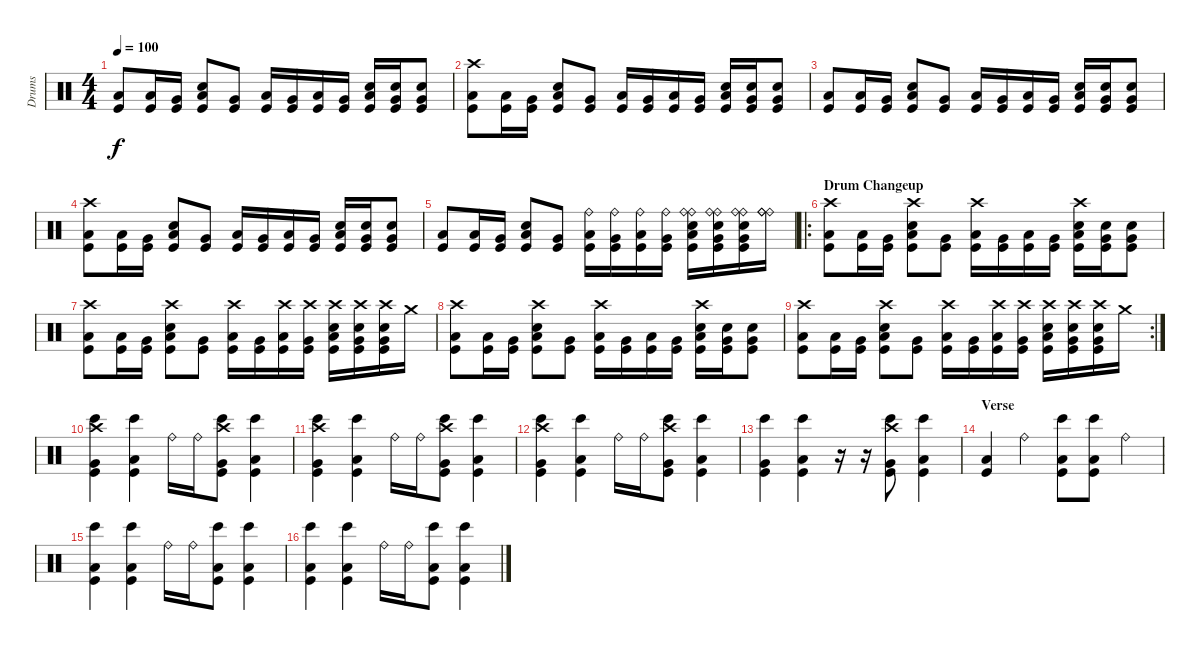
\track ("Drums" "Drums") {instrument percussion}
\staff {score}
\articulation defaults
\ts (4 4)
\tempo 100
\clef neutral
\ks c
("Low Floor Tom (hit)" "Kick (hit)").8{dy f} ("Low Floor Tom (hit)" "Kick (hit)").16 ("Very Low Tom (hit)" "Kick (hit)").16 ("Electric Snare (hit)" "Low Floor Tom (hit)" "Kick (hit)").8 ("Very Low Tom (hit)" "Kick (hit)").8 ("Low Floor Tom (hit)" "Kick (hit)").16 ("Very Low Tom (hit)" "Kick (hit)").16 ("Low Floor Tom (hit)" "Kick (hit)").16 ("Very Low Tom (hit)" "Kick (hit)").16 ("Electric Snare (hit)" "Low Floor Tom (hit)" "Kick (hit)").16 ("Electric Snare (hit)" "Very Low Tom (hit)" "Kick (hit)").16 ("Electric Snare (hit)" "Very Low Tom (hit)" "Kick (hit)").8 |
("Crash high (hit)" "Low Floor Tom (hit)" "Kick (hit)").8 ("Low Floor Tom (hit)" "Kick (hit)").16 ("Very Low Tom (hit)" "Kick (hit)").16 ("Electric Snare (hit)" "Low Floor Tom (hit)" "Kick (hit)").8 ("Very Low Tom (hit)" "Kick (hit)").8 ("Low Floor Tom (hit)" "Kick (hit)").16 ("Very Low Tom (hit)" "Kick (hit)").16 ("Low Floor Tom (hit)" "Kick (hit)").16 ("Very Low Tom (hit)" "Kick (hit)").16 ("Electric Snare (hit)" "Low Floor Tom (hit)" "Kick (hit)").16 ("Electric Snare (hit)" "Very Low Tom (hit)" "Kick (hit)").16 ("Electric Snare (hit)" "Very Low Tom (hit)" "Kick (hit)").8 |
("Low Floor Tom (hit)" "Kick (hit)").8 ("Low Floor Tom (hit)" "Kick (hit)").16 ("Very Low Tom (hit)" "Kick (hit)").16 ("Electric Snare (hit)" "Low Floor Tom (hit)" "Kick (hit)").8 ("Very Low Tom (hit)" "Kick (hit)").8 ("Low Floor Tom (hit)" "Kick (hit)").16 ("Very Low Tom (hit)" "Kick (hit)").16 ("Low Floor Tom (hit)" "Kick (hit)").16 ("Very Low Tom (hit)" "Kick (hit)").16 ("Electric Snare (hit)" "Low Floor Tom (hit)" "Kick (hit)").16 ("Electric Snare (hit)" "Very Low Tom (hit)" "Kick (hit)").16 ("Electric Snare (hit)" "Very Low Tom (hit)" "Kick (hit)").8 |
("Crash high (hit)" "Low Floor Tom (hit)" "Kick (hit)").8 ("Low Floor Tom (hit)" "Kick (hit)").16 ("Very Low Tom (hit)" "Kick (hit)").16 ("Electric Snare (hit)" "Low Floor Tom (hit)" "Kick (hit)").8 ("Very Low Tom (hit)" "Kick (hit)").8 ("Low Floor Tom (hit)" "Kick (hit)").16 ("Very Low Tom (hit)" "Kick (hit)").16 ("Low Floor Tom (hit)" "Kick (hit)").16 ("Very Low Tom (hit)" "Kick (hit)").16 ("Electric Snare (hit)" "Low Floor Tom (hit)" "Kick (hit)").16 ("Electric Snare (hit)" "Very Low Tom (hit)" "Kick (hit)").16 ("Electric Snare (hit)" "Very Low Tom (hit)" "Kick (hit)").8 |
("Low Floor Tom (hit)" "Kick (hit)").8 ("Low Floor Tom (hit)" "Kick (hit)").16 ("Very Low Tom (hit)" "Kick (hit)").16 ("Electric Snare (hit)" "Low Floor Tom (hit)" "Kick (hit)").8 ("Very Low Tom (hit)" "Kick (hit)").8 ("Ride (bell)" "Low Floor Tom (hit)" "Kick (hit)").16 ("Ride (bell)" "Very Low Tom (hit)" "Kick (hit)").16 ("Ride (bell)" "Low Floor Tom (hit)" "Kick (hit)").16 ("Ride (bell)" "Very Low Tom (hit)" "Kick (hit)").16 ("Ride (bell)" "Ride (bell)" "Electric Snare (hit)" "Low Floor Tom (hit)" "Kick (hit)").16 ("Ride (bell)" "Ride (bell)" "Electric Snare (hit)" "Very Low Tom (hit)" "Kick (hit)").16 ("Ride (bell)" "Ride (bell)" "Electric Snare (hit)" "Very Low Tom (hit)" "Kick (hit)").16 ("Ride (bell)" "Ride (bell)" "Ride (bell)").16 |
\ro
\section ("" "Drum Changeup")
("Crash high (hit)" "Low Floor Tom (hit)" "Kick (hit)").8 ("Low Floor Tom (hit)" "Kick (hit)").16 ("Very Low Tom (hit)" "Kick (hit)").16 ("Crash high (hit)" "Electric Snare (hit)" "Low Floor Tom (hit)" "Kick (hit)").8 ("Very Low Tom (hit)" "Kick (hit)").8 ("Crash high (hit)" "Low Floor Tom (hit)" "Kick (hit)").16 ("Very Low Tom (hit)" "Kick (hit)").16 ("Low Floor Tom (hit)" "Kick (hit)").16 ("Very Low Tom (hit)" "Kick (hit)").16 ("Crash high (hit)" "Electric Snare (hit)" "Low Floor Tom (hit)" "Kick (hit)").16 ("Electric Snare (hit)" "Very Low Tom (hit)" "Kick (hit)").16 ("Electric Snare (hit)" "Very Low Tom (hit)" "Kick (hit)").8 |
("Crash high (hit)" "Low Floor Tom (hit)" "Kick (hit)").8 ("Low Floor Tom (hit)" "Kick (hit)").16 ("Very Low Tom (hit)" "Kick (hit)").16 ("Crash high (hit)" "Electric Snare (hit)" "Low Floor Tom (hit)" "Kick (hit)").8 ("Very Low Tom (hit)" "Kick (hit)").8 ("Crash high (hit)" "Low Floor Tom (hit)" "Kick (hit)").16 ("Very Low Tom (hit)" "Kick (hit)").16 ("Crash high (hit)" "Low Floor Tom (hit)" "Kick (hit)").16 ("Crash high (hit)" "Very Low Tom (hit)" "Kick (hit)").16 ("Crash high (hit)" "Electric Snare (hit)" "Low Floor Tom (hit)" "Kick (hit)").16 ("Crash high (hit)" "Electric Snare (hit)" "Very Low Tom (hit)" "Kick (hit)").16 ("Crash high (hit)" "Electric Snare (hit)" "Very Low Tom (hit)" "Kick (hit)").16 "Crash medium (hit)".16 |
("Crash high (hit)" "Low Floor Tom (hit)" "Kick (hit)").8 ("Low Floor Tom (hit)" "Kick (hit)").16 ("Very Low Tom (hit)" "Kick (hit)").16 ("Crash high (hit)" "Electric Snare (hit)" "Low Floor Tom (hit)" "Kick (hit)").8 ("Very Low Tom (hit)" "Kick (hit)").8 ("Crash high (hit)" "Low Floor Tom (hit)" "Kick (hit)").16 ("Very Low Tom (hit)" "Kick (hit)").16 ("Low Floor Tom (hit)" "Kick (hit)").16 ("Very Low Tom (hit)" "Kick (hit)").16 ("Crash high (hit)" "Electric Snare (hit)" "Low Floor Tom (hit)" "Kick (hit)").16 ("Electric Snare (hit)" "Very Low Tom (hit)" "Kick (hit)").16 ("Electric Snare (hit)" "Very Low Tom (hit)" "Kick (hit)").8 |
\rc 2
("Crash high (hit)" "Low Floor Tom (hit)" "Kick (hit)").8 ("Low Floor Tom (hit)" "Kick (hit)").16 ("Very Low Tom (hit)" "Kick (hit)").16 ("Crash high (hit)" "Electric Snare (hit)" "Low Floor Tom (hit)" "Kick (hit)").8 ("Very Low Tom (hit)" "Kick (hit)").8 ("Crash high (hit)" "Low Floor Tom (hit)" "Kick (hit)").16 ("Very Low Tom (hit)" "Kick (hit)").16 ("Crash high (hit)" "Low Floor Tom (hit)" "Kick (hit)").16 ("Crash high (hit)" "Very Low Tom (hit)" "Kick (hit)").16 ("Crash high (hit)" "Electric Snare (hit)" "Low Floor Tom (hit)" "Kick (hit)").16 ("Crash high (hit)" "Electric Snare (hit)" "Very Low Tom (hit)" "Kick (hit)").16 ("Crash high (hit)" "Electric Snare (hit)" "Very Low Tom (hit)" "Kick (hit)").16 "Crash medium (hit)".16 |
("Crash high (hit)" "Bongo High (hit)" "Very Low Tom (hit)" "Kick (hit)").4 ("Bongo High (hit)" "Low Floor Tom (hit)" "Kick (hit)").4 "Ride (bell)".16 "Ride (bell)".16 ("Crash high (hit)" "Bongo High (hit)" "Very Low Tom (hit)" "Kick (hit)").8 ("Bongo High (hit)" "Low Floor Tom (hit)" "Kick (hit)").4 |
("Crash high (hit)" "Bongo High (hit)" "Very Low Tom (hit)" "Kick (hit)").4 ("Bongo High (hit)" "Low Floor Tom (hit)" "Kick (hit)").4 "Ride (bell)".16 "Ride (bell)".16 ("Crash high (hit)" "Bongo High (hit)" "Very Low Tom (hit)" "Kick (hit)").8 ("Bongo High (hit)" "Low Floor Tom (hit)" "Kick (hit)").4 |
("Crash high (hit)" "Bongo High (hit)" "Very Low Tom (hit)" "Kick (hit)").4 ("Bongo High (hit)" "Low Floor Tom (hit)" "Kick (hit)").4 "Ride (bell)".16 "Ride (bell)".16 ("Crash high (hit)" "Bongo High (hit)" "Very Low Tom (hit)" "Kick (hit)").8 ("Bongo High (hit)" "Low Floor Tom (hit)" "Kick (hit)").4 |
("Bongo High (hit)" "Very Low Tom (hit)" "Kick (hit)").4 ("Bongo High (hit)" "Low Floor Tom (hit)" "Kick (hit)").4 r.16 r.16 ("Crash high (hit)" "Bongo High (hit)" "Very Low Tom (hit)" "Kick (hit)").8 ("Bongo High (hit)" "Low Floor Tom (hit)" "Kick (hit)").4 |
\section ("" "Verse")
("Low Floor Tom (hit)" "Kick (hit)").4 "Ride (bell)".4 ("Bongo High (hit)" "Low Floor Tom (hit)" "Kick (hit)").8 ("Bongo High (hit)" "Low Floor Tom (hit)" "Kick (hit)").8 "Ride (bell)".4 |
("Bongo High (hit)" "Low Floor Tom (hit)" "Kick (hit)").4 ("Bongo High (hit)" "Low Floor Tom (hit)" "Kick (hit)").4 "Ride (bell)".16 "Ride (bell)".16 ("Bongo High (hit)" "Low Floor Tom (hit)" "Kick (hit)").8 ("Bongo High (hit)" "Low Floor Tom (hit)" "Kick (hit)").4 |
("Bongo High (hit)" "Low Floor Tom (hit)" "Kick (hit)").4 ("Bongo High (hit)" "Low Floor Tom (hit)" "Kick (hit)").4 "Ride (bell)".16 "Ride (bell)".16 ("Bongo High (hit)" "Low Floor Tom (hit)" "Kick (hit)").8 ("Bongo High (hit)" "Low Floor Tom (hit)" "Kick (hit)").4
